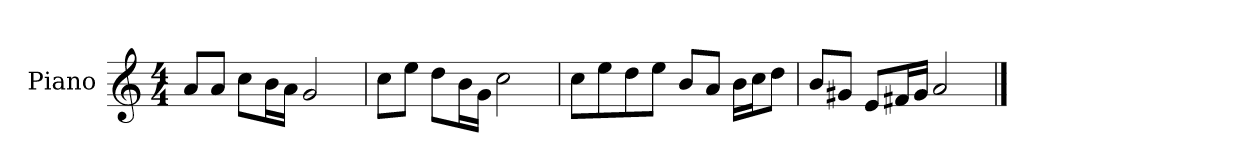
**kern
*part1
*staff1
*I"Piano
*I'P-no
*clefG2
*k[]
*M4/4
*MM90
=1
8a/L
8a/J
8cc\L
16b\L
16a\JJ
2g/
=2
8cc\L
8ee\J
8dd\L
16b\L
16g\JJ
2cc\
=3
8cc\L
8ee\
8dd\
8ee\J
8b/L
8a/J
16b\LL
16cc\J
8dd\J
=4
8b/L
8g#X/J
8e/L
16f#X/L
16g#/JJ
2a/
==
*-
